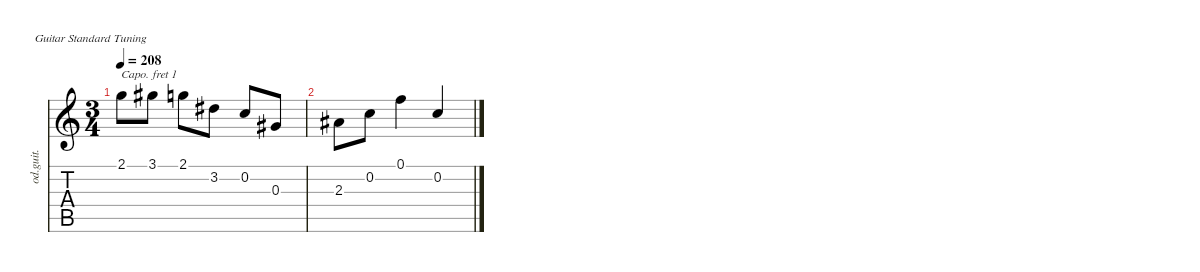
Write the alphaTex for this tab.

\defaultSystemsLayout 4
\hideDynamics
\bracketExtendMode nobrackets
\otherSystemsTrackNameOrientation horizontal
\track ("Overdriven Guitar" "od.guit.") {instrument overdrivenguitar}
\staff {score tabs}
\capo 1
\tuning (E4 B3 G3 D3 A2 E2)
\ts (3 4)
\tempo 208
\clef g2
\ks c
2.1.8{dy mf beam Down} 3.1{acc #}.8{beam Down} 2.1.8{beam Down} 3.2{acc #}.8{beam Down} 0.2.8{beam Up} 0.3{acc #}.8{beam Up} |
2.3{acc #}.8{beam Down} 0.2.8{beam Down} 0.1.4{beam Down} 0.2.4{beam Up}
